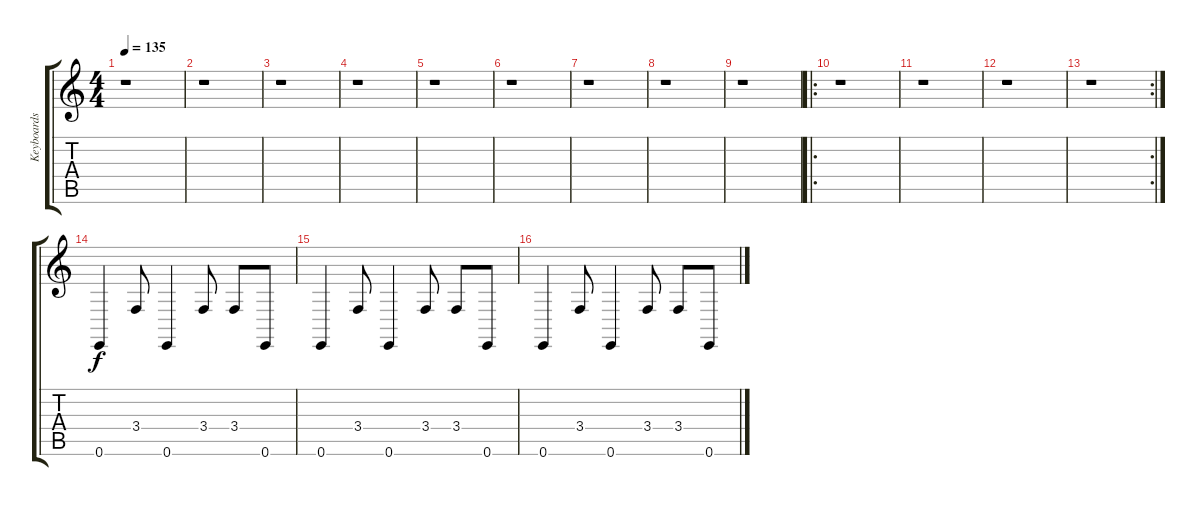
\track ("Keyboards (M. W. Gacy)" "Keyboards ") {instrument brasssection}
\staff {score tabs}
\tuning (E4 B3 G3 D3 A2 E2) {hide}
\ts (4 4)
\tempo 135
\clef g2
\ks c
r.1{dy f} |
r.1 |
r.1 |
r.1 |
r.1 |
r.1 |
r.1 |
r.1 |
r.1 |
\ro
r.1 |
r.1 |
r.1 |
\rc 2
r.1 |
0.6.4{instrument synthdrum} 3.4.8 0.6.4 3.4.8 3.4.8 0.6.8 |
0.6.4 3.4.8 0.6.4 3.4.8 3.4.8 0.6.8 |
0.6.4 3.4.8 0.6.4 3.4.8 3.4.8 0.6.8
